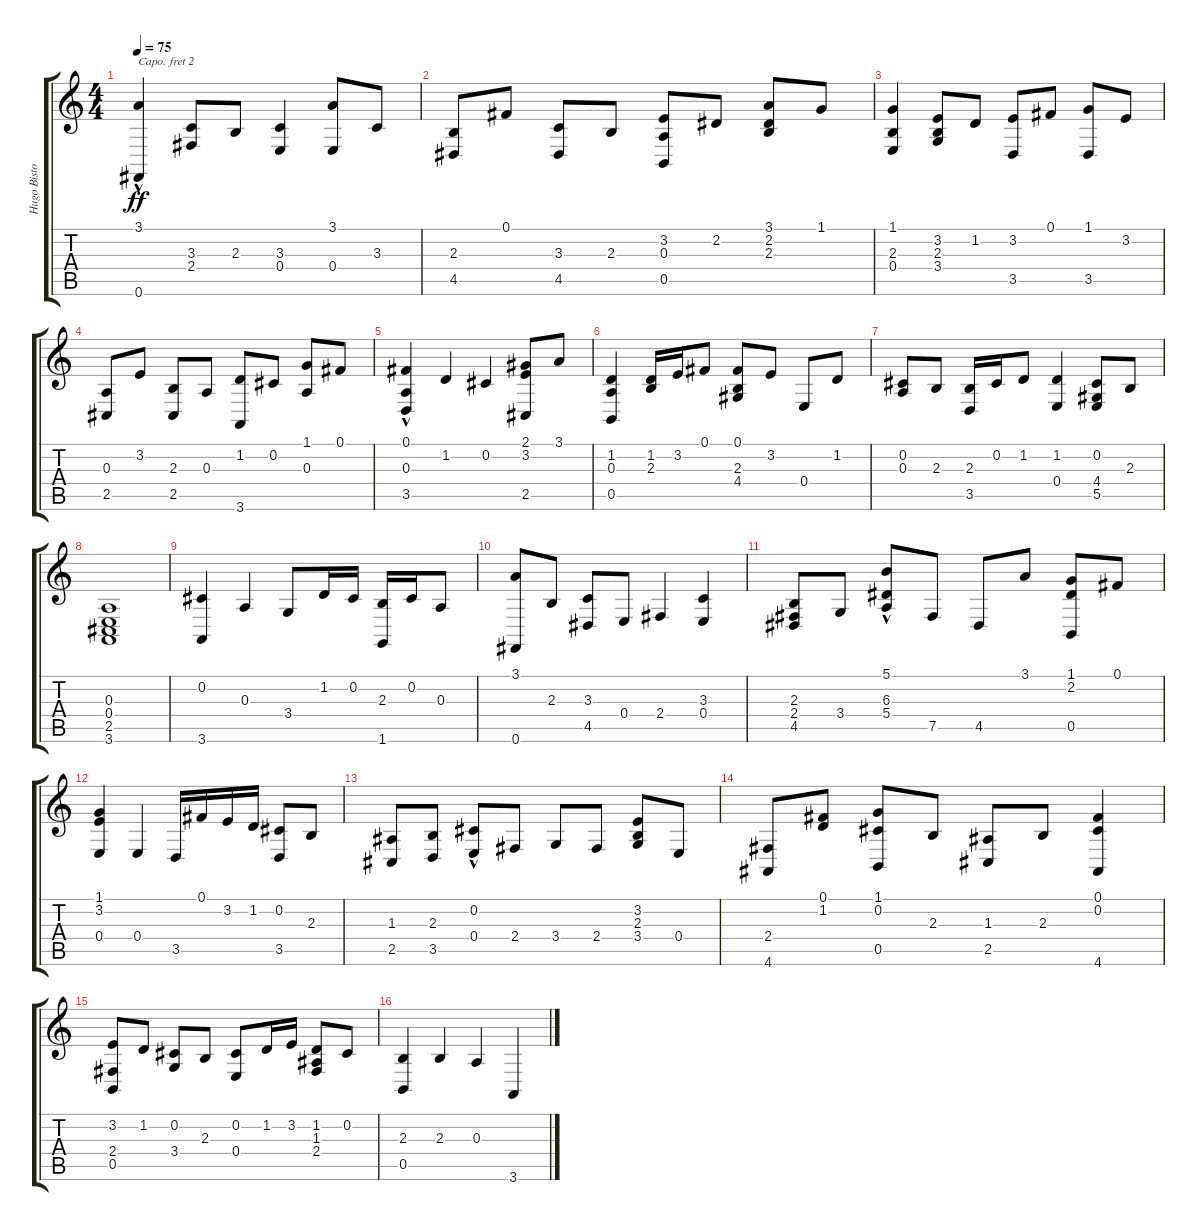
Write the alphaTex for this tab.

\track ("Hugo Bistolfi" "Hugo Bisto") {instrument stringensemble1}
\staff {score tabs}
\capo 2
\tuning (E4 B3 G3 D3 A2 E2) {hide}
\ts (4 4)
\tempo 75
\clef g2
\ks c
(3.1{hac} 0.6).4{dy ff} (3.3 2.4).8 2.3.8 (3.3 0.4).4 (3.1 0.4).8 3.3.8 |
(2.3 4.5).8 0.1.8 (3.3 4.5).8 2.3.8 (3.2 0.3 0.5).8 2.2.8 (3.1 2.2 2.3).8 1.1.8 |
(1.1 2.3 0.4).4 (3.2 2.3 3.4).8 1.2.8 (3.2 3.5).8 0.1.8 (1.1 3.5).8 3.2.8 |
(0.3 2.5).8 3.2.8 (2.3 2.5).8 0.3.8 (1.2 3.6).8 0.2.8 (1.1 0.3).8 0.1.8 |
(0.1 0.3{hac} 3.5{hac}).4 1.2.4 0.2.4 (2.1 3.2 2.5).8 3.1.8 |
(1.2 0.3 0.5).4 (1.2 2.3).16 3.2.16 0.1.8 (0.1 2.3 4.4).8 3.2.8 0.4.8 1.2.8 |
(0.2 0.3).8 2.3.8 (2.3 3.5).16 0.2.16 1.2.8 (1.2 0.4).4 (0.2 4.4 5.5).8 2.3.8 |
(0.3 0.4 2.5 3.6).1 |
(0.2 3.6).4 0.3.4 3.4.8 1.2.16 0.2.16 (2.3 1.6).16 0.2.16 0.3.8 |
(3.1 0.6).8 2.3.8 (3.3 4.5).8 0.4.8 2.4.4 (3.3 0.4).4 |
(2.3 2.4 4.5).8 3.4.8 (5.1{hac} 6.3 5.4).8 7.5.8 4.5.8 3.1.8 (1.1 2.2 0.5).8 0.1.8 |
(1.1 3.2 0.4).4 0.4.4 3.5.16 0.1.16 3.2.16 1.2.16 (0.2 3.5).8 2.3.8 |
(1.3 2.5).8 (2.3 3.5).8 (0.2{hac} 0.4).8 2.4.8 3.4.8 2.4.8 (3.2 2.3 3.4).8 0.4.8 |
(2.4 4.6).8 (0.1 1.2).8 (1.1 0.2 0.5).8 2.3.8 (1.3 2.5).8 2.3.8 (0.1 0.2 4.6).4 |
(3.2 2.4 0.5).8 1.2.8 (0.2 3.4).8 2.3.8 (0.2 0.4).8 1.2.16 3.2.16 (1.2 1.3 2.4).8 0.2.8 |
(2.3 0.5).4 2.3.4 0.3.4 3.6.4
